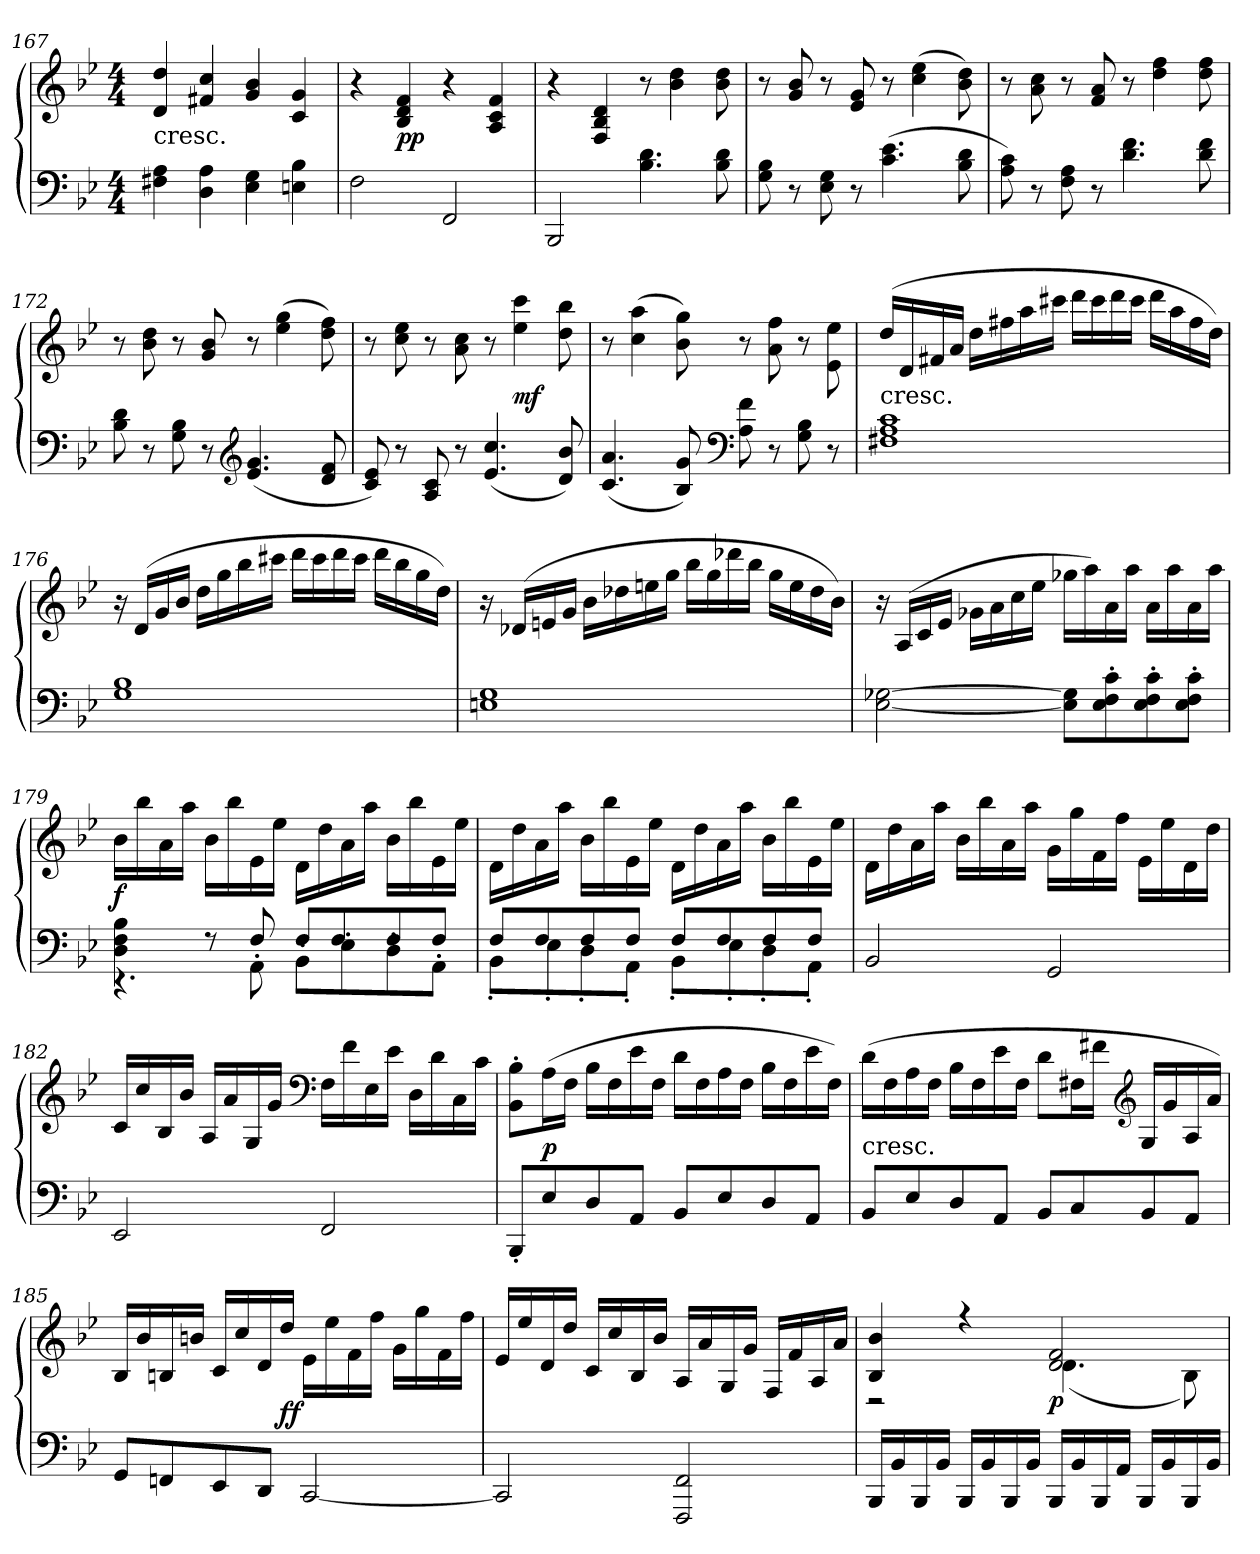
**kern	**kern	**dynam
*part1	*part1	*part1
*staff2	*staff1	*staff1/2
*clefF4	*clefG2	*
*k[b-e-]	*k[b-e-]	*
*B-:	*B-:	*
*M4/4	*M4/4	*
=167	=167	=167
!	!LO:TX:c:t=cresc.	!
4F#X\ 4A\	4d/ 4dd/	.
4D\ 4A\	4f#X/ 4cc/	.
4E-\ 4G\	4g/ 4b-/	.
4En\ 4B-\	4c/ 4g/	.
=168	=168	=168
2F\	4r	.
.	4B-/ 4d/ 4f/	pp
2FF/	4r	.
.	4A/ 4c/ 4f/	.
=169	=169	=169
2BBB-/	4r	.
.	4F/ 4B-/ 4d/	.
4.B-\ 4.d\	8r	.
.	4b-\ 4dd\	.
8B-\ 8d\	8b-\ 8dd\	.
=170	=170	=170
8G\ 8B-\	8r	.
8r	8g/ 8b-/	.
8E-\ 8G\	8r	.
8r	8e-/ 8g/	.
(4.c\ 4.e-\	8r	.
.	(4cc\ 4ee-\	.
8B-\ 8d\	8b-\ 8dd\)	.
=171	=171	=171
8A\ 8c\)	8r	.
8r	8a\ 8cc\	.
8F\ 8A\	8r	.
8r	8f/ 8a/	.
4.d\ 4.f\	8r	.
.	4dd\ 4ff\	.
8d\ 8f\	8dd\ 8ff\	.
=172	=172	=172
8B-\ 8d\	8r	.
8r	8b-\ 8dd\	.
8G\ 8B-\	8r	.
8r	8g/ 8b-/	.
*clefG2	*	*
(4.e-/ 4.g/	8r	.
.	(4ee-\ 4gg\	.
8d/ 8f/	8dd\ 8ff\)	.
=173	=173	=173
8c/ 8e-/)	8r	.
8r	8cc\ 8ee-\	.
8A/ 8c/	8r	.
8r	8a\ 8cc\	.
(4.e-/ 4.cc/	8r	.
.	4ee-\ 4ccc\	mf
8d/ 8b-/)	8dd\ 8bb-\	.
=174	=174	=174
(4.c/ 4.a/	8r	.
.	(4cc\ 4aa\	.
8B-/ 8g/)	8b-\ 8gg\)	.
*clefF4	*	*
8A\ 8f\	8r	.
8r	8a\ 8ff\	.
8G\ 8B-\	8r	.
8r	8e-\ 8ee-\	.
=175	=175	=175
!	!LO:TX:c:t=cresc.	!
1F#X 1A 1c	(16dd/LL	.
.	16d/	.
.	16f#X/	.
.	16a/JJ	.
.	16dd\LL	.
.	16ff#X\	.
.	16aa\	.
.	16ccc#X\JJ	.
.	16ddd\LL	.
.	16ccc#\	.
.	16ddd\	.
.	16ccc#\JJ	.
.	16ddd\LL	.
.	16aa\	.
.	16ff#\	.
.	16dd\JJ)	.
=176	=176	=176
1G 1B-	16r	.
.	(16d/LL	.
.	16g/	.
.	16b-/JJ	.
.	16dd\LL	.
.	16gg\	.
.	16bb-\	.
.	16ccc#X\JJ	.
.	16ddd\LL	.
.	16ccc#\	.
.	16ddd\	.
.	16ccc#\JJ	.
.	16ddd\LL	.
.	16bb-\	.
.	16gg\	.
.	16dd\JJ)	.
=177	=177	=177
1En 1G	16r	.
.	(16d-X/LL	.
.	16en/	.
.	16g/JJ	.
.	16b-\LL	.
.	16dd-X\	.
.	16een\	.
.	16gg\JJ	.
.	16bb-\LL	.
.	16gg\	.
.	16ddd-X\	.
.	16bb-\JJ	.
.	16gg\LL	.
.	16ee\	.
.	16dd-\	.
.	16b-\JJ)	.
=178	=178	=178
[2E-\ [2G-X\	16r	.
.	(16A/LL	.
.	16c/	.
.	16e-/JJ	.
.	16g-X\LL	.
.	16a\	.
.	16cc\	.
.	16ee-\JJ	.
8E-]\ 8G-]\L	16gg-X\LL	.
.	16aa\)	.
8E-'\ 8F'\ 8c'\	16a\	.
.	16aa\JJ	.
8E-'\ 8F'\ 8c'\	16a\LL	.
.	16aa\	.
8E-'\ 8F'\ 8c'\J	16a\	.
.	16aa\JJ	.
=179	=179	=179
*^	*	*
4D\ 4F\ 4B-\	4.r	16b-\LL	f
.	.	16bb-\	.
.	.	16a\	.
.	.	16aa\JJ	.
8r	.	16b-\LL	.
.	.	16bb-\	.
8AA'\	8F/	16e-\	.
.	.	16ee-\JJ	.
8BB-'\L	8F/L	16d\LL	.
.	.	16dd\	.
8E-'\	8F/	16a\	.
.	.	16aa\JJ	.
8D'\	8F/	16b-\LL	.
.	.	16bb-\	.
8AA'\J	8F/J	16e-\	.
.	.	16ee-\JJ	.
=180	=180	=180	=180
8F/L	8BB-'\L	16d\LL	.
.	.	16dd\	.
8F/	8E-'\	16a\	.
.	.	16aa\JJ	.
8F/	8D'\	16b-\LL	.
.	.	16bb-\	.
8F/J	8AA'\J	16e-\	.
.	.	16ee-\JJ	.
8F/L	8BB-'\L	16d\LL	.
.	.	16dd\	.
8F/	8E-'\	16a\	.
.	.	16aa\JJ	.
8F/	8D'\	16b-\LL	.
.	.	16bb-\	.
8F/J	8AA'\J	16e-\	.
.	.	16ee-\JJ	.
*v	*v	*	*
=181	=181	=181
2BB-/	16d\LL	.
.	16dd\	.
.	16a\	.
.	16aa\JJ	.
.	16b-\LL	.
.	16bb-\	.
.	16a\	.
.	16aa\JJ	.
2GG/	16g\LL	.
.	16gg\	.
.	16f\	.
.	16ff\JJ	.
.	16e-\LL	.
.	16ee-\	.
.	16d\	.
.	16dd\JJ	.
=182	=182	=182
2EE-/	16c/LL	.
.	16cc/	.
.	16B-/	.
.	16b-/JJ	.
.	16A/LL	.
.	16a/	.
.	16G/	.
.	16g/JJ	.
*	*clefF4	*
2FF/	16F\LL	.
.	16f\	.
.	16E-\	.
.	16e-\JJ	.
.	16D\LL	.
.	16d\	.
.	16C\	.
.	16c\JJ	.
=183	=183	=183
8BBB-'/L	8BB-'\ 8B-'\L	.
8E-/	(16A\L	p
.	16F\JJ	.
8D/	16B-\LL	.
.	16F\	.
8AA/J	16e-\	.
.	16F\JJ	.
8BB-/L	16d\LL	.
.	16F\	.
8E-/	16A\	.
.	16F\JJ	.
8D/	16B-\LL	.
.	16F\	.
8AA/J	16e-\	.
.	16F\JJ)	.
=184	=184	=184
!	!LO:TX:c:t=cresc.	!
8BB-/L	(16d\LL	.
.	16F\	.
8E-/	16A\	.
.	16F\JJ	.
8D/	16B-\LL	.
.	16F\	.
8AA/J	16e-\	.
.	16F\JJ	.
8BB-/L	8d\L	.
8C/	16F#X\L	.
.	16f#X\JJ	.
*	*clefG2	*
8BB-/	16G/LL	.
.	16g/	.
8AA/J	16A/	.
.	16a/JJ)	.
=185	=185	=185
8GG/L	16B-/LL	.
.	16b-/	.
8FFn/	16Bn/	.
.	16bn/JJ	.
8EE-/	16c/LL	.
.	16cc/	.
8DD/J	16d/	.
.	16dd/JJ	ff
[2CC/	16e-\LL	.
.	16ee-\	.
.	16f\	.
.	16ff\JJ	.
.	16g\LL	.
.	16gg\	.
.	16f\	.
.	16ff\JJ	.
=186	=186	=186
2CC/]	16e-/LL	.
.	16ee-/	.
.	16d/	.
.	16dd/JJ	.
.	16c/LL	.
.	16cc/	.
.	16B-/	.
.	16b-/JJ	.
2FFF/ 2FF/	16A/LL	.
.	16a/	.
.	16G/	.
.	16g/JJ	.
.	16F/LL	.
.	16f/	.
.	16A/	.
.	16a/JJ	.
=187	=187	=187
*	*^	*
16BBB-/LL	4B-/ 4b-/	2r	.
16BB-/	.	.	.
16BBB-/	.	.	.
16BB-/JJ	.	.	.
16BBB-/LL	4r	.	.
16BB-/	.	.	.
16BBB-/	.	.	.
16BB-/JJ	.	.	.
16BBB-/LL	2d/ 2f/	(4.d\	p
16BB-/	.	.	.
16BBB-/	.	.	.
16AA/JJ	.	.	.
16BBB-/LL	.	.	.
16BB-/	.	.	.
16BBB-/	.	8B-\)	.
16BB-/JJ	.	.	.
*	*v	*v	*
=	=	=
*-	*-	*-
